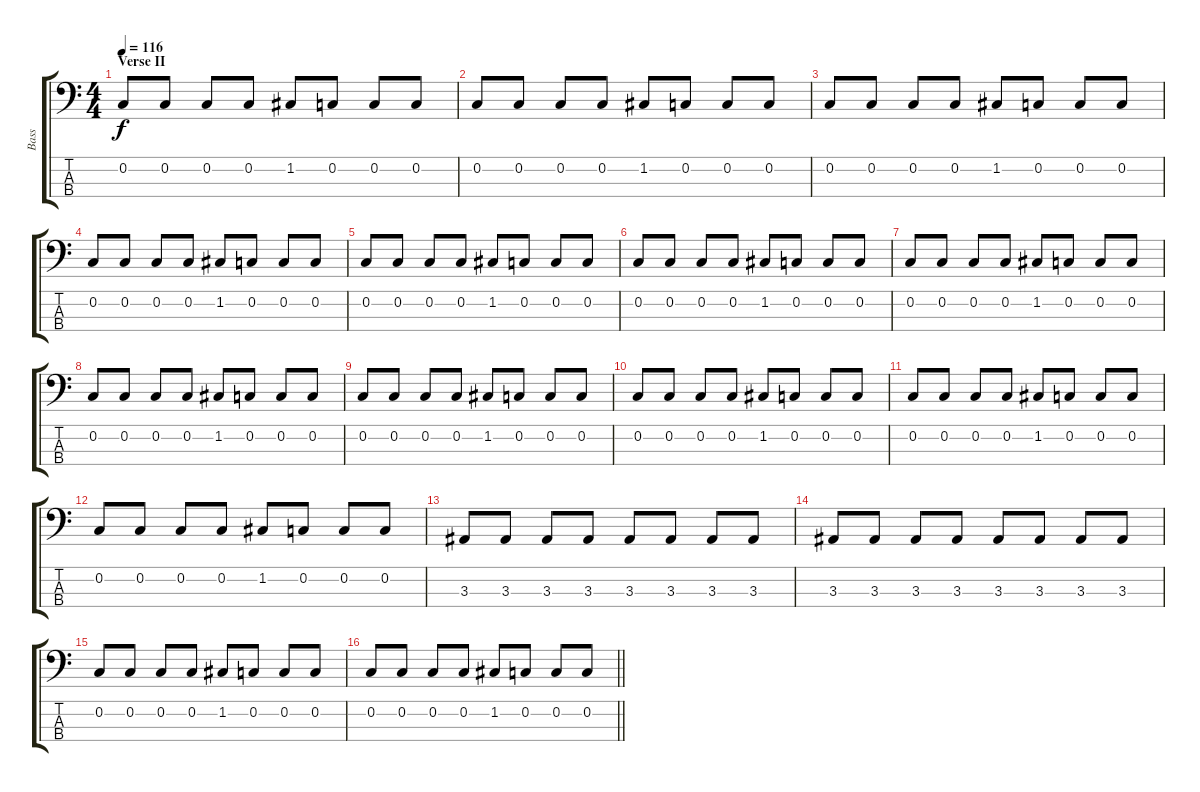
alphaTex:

\track ("Bass" "Bass") {instrument electricbassfinger}
\staff {score tabs}
\tuning (F2 C2 G1 C1) {hide}
\ts (4 4)
\section ("" "Verse II")
\tempo 116
\clef f4
\ks c
0.2.8{dy f volume 10 instrument lead8bassandlead} 0.2.8 0.2.8 0.2.8 1.2.8 0.2.8 0.2.8 0.2.8 |
0.2.8 0.2.8 0.2.8 0.2.8 1.2.8 0.2.8 0.2.8 0.2.8 |
0.2.8 0.2.8 0.2.8 0.2.8 1.2.8 0.2.8 0.2.8 0.2.8 |
0.2.8 0.2.8 0.2.8 0.2.8 1.2.8 0.2.8 0.2.8 0.2.8 |
0.2.8 0.2.8 0.2.8 0.2.8 1.2.8 0.2.8 0.2.8 0.2.8 |
0.2.8 0.2.8 0.2.8 0.2.8 1.2.8 0.2.8 0.2.8 0.2.8 |
0.2.8 0.2.8 0.2.8 0.2.8 1.2.8 0.2.8 0.2.8 0.2.8 |
0.2.8 0.2.8 0.2.8 0.2.8 1.2.8 0.2.8 0.2.8 0.2.8 |
0.2.8 0.2.8 0.2.8 0.2.8 1.2.8 0.2.8 0.2.8 0.2.8 |
0.2.8 0.2.8 0.2.8 0.2.8 1.2.8 0.2.8 0.2.8 0.2.8 |
0.2.8 0.2.8 0.2.8 0.2.8 1.2.8 0.2.8 0.2.8 0.2.8 |
0.2.8 0.2.8 0.2.8 0.2.8 1.2.8 0.2.8 0.2.8 0.2.8 |
3.3.8 3.3.8 3.3.8 3.3.8 3.3.8 3.3.8 3.3.8 3.3.8 |
3.3.8 3.3.8 3.3.8 3.3.8 3.3.8 3.3.8 3.3.8 3.3.8 |
0.2.8 0.2.8 0.2.8 0.2.8 1.2.8 0.2.8 0.2.8 0.2.8 |
\barLineRight lightlight
0.2.8 0.2.8 0.2.8 0.2.8 1.2.8 0.2.8 0.2.8 0.2.8
